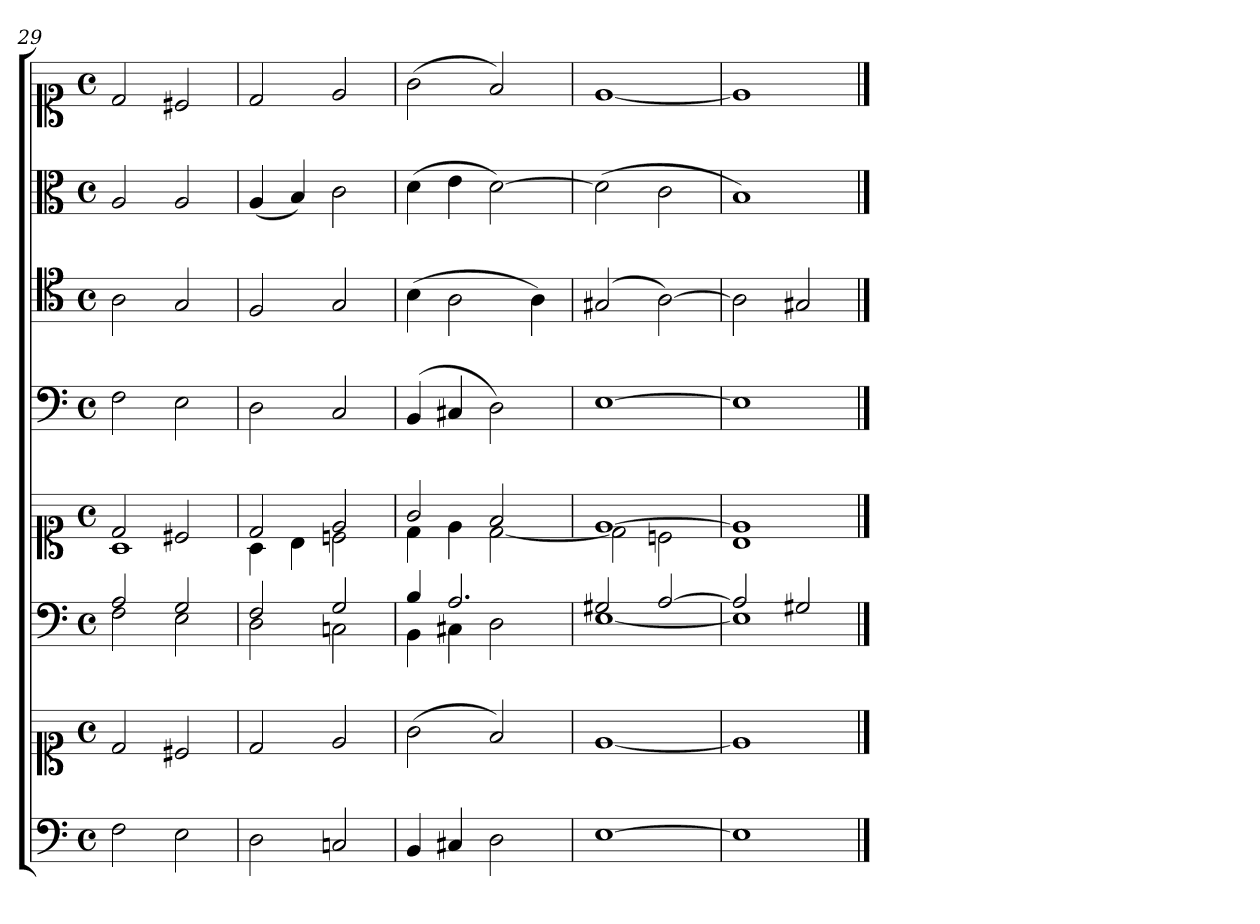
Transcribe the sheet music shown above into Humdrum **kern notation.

**kern	**kern	**kern	**kern	**kern	**kern	**kern	**kern
*part6	*part6	*part5	*part5	*part4	*part3	*part2	*part1
*staff8	*staff7	*staff6	*staff5	*staff4	*staff3	*staff2	*staff1
*clefF4	*clefC1	*clefF4	*clefC1	*clefF4	*clefC4	*clefC3	*clefC1
*k[]	*k[]	*k[]	*k[]	*k[]	*k[]	*k[]	*k[]
*M4/4	*M4/4	*M4/4	*M4/4	*M4/4	*M4/4	*M4/4	*M4/4
*met(c)	*met(c)	*met(c)	*met(c)	*met(c)	*met(c)	*met(c)	*met(c)
=29	=29	=29	=29	=29	=29	=29	=29
*	*	*^	*^	*	*	*	*
2F	2d	2A	2F	2d	1A	2F	2A	2A	2d
2E	2c#X	2G	2E	2c#X	.	2E	2G	2A	2c#X
=30	=30	=30	=30	=30	=30	=30	=30	=30	=30
2D	2d	2F	2D	2d	4A	2D	2F	(4A	2d
.	.	.	.	.	4B	.	.	4B)	.
2Cn	2e	2G	2Cn	2e	2cn	2C	2G	2c	2e
=31	=31	=31	=31	=31	=31	=31	=31	=31	=31
4BB	(2g	4B	4BB	2g	4d	(4BB	(4B	(4d	(2g
4C#X	.	2.A	4C#X	.	4e	4C#X	2A	4e	.
2D	2f)	.	2D	2f	[2d	2D)	.	[2d)	2f)
.	.	.	.	.	.	.	4A)	.	.
=32	=32	=32	=32	=32	=32	=32	=32	=32	=32
[1E	[1e	2G#X	[1E	[1e	2d]	[1E	(2G#X	(2d]	[1e
.	.	[2A	.	.	2cn	.	[2A)	2c	.
=33	=33	=33	=33	=33	=33	=33	=33	=33	=33
1E]	1e]	2A]	1E]	1e]	1B	1E]	2A]	1B)	1e]
.	.	2G#X	.	.	.	.	2G#X	.	.
*	*	*v	*v	*	*	*	*	*	*
*	*	*	*v	*v	*	*	*	*
==	==	==	==	==	==	==	==
*-	*-	*-	*-	*-	*-	*-	*-
